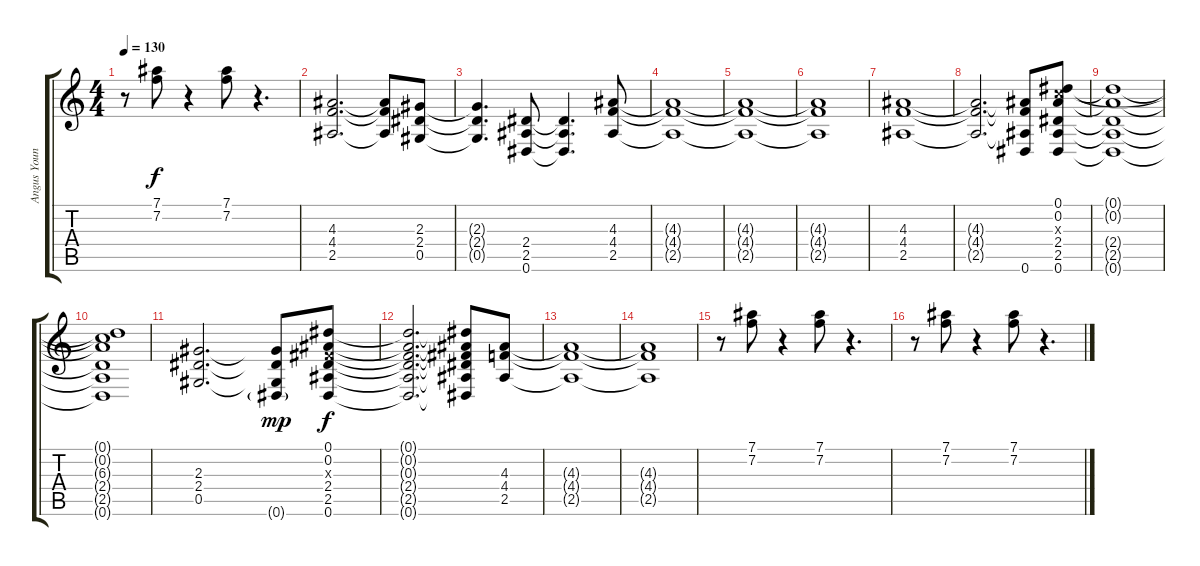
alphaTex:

\track ("Angus Young" "Angus Youn") {instrument overdrivenguitar}
\staff {score tabs}
\tuning (Eb4 Bb3 Gb3 Db3 Ab2 Eb2) {hide}
\ts (4 4)
\tempo 130
\clef g2
\ks c
r.8{dy f} (7.1 7.2).8 r.4 (7.1 7.2).8 r.4{d} |
(4.3 4.4 2.5).2{d} (4.3{t} 4.4{t} 2.5{t}).8 (2.3 2.4 0.5).8 |
(2.3{t} 2.4{t} 0.5{t}).4{d} (2.4 2.5 0.6).8 (2.4{t} 2.5{t} 0.6{t}).4{d} (4.3 4.4 2.5).8 |
(4.3{t} 4.4{t} 2.5{t}).1 |
(4.3{t} 4.4{t} 2.5{t}).1 |
(4.3{t} 4.4{t} 2.5{t}).1 |
(4.3 4.4 2.5).1 |
(4.3{t} 4.4{t} 2.5{t}).2{d} (4.3{t} 4.4{t} 2.5{t} 0.6).8 (0.1 0.2 6.3{x} 2.4 2.5 0.6).8 |
(0.1{t} 0.2{t} 2.4{t} 2.5{t} 0.6{t}).1 |
(0.1{t} 0.2{t} 6.3{t} 2.4{t} 2.5{t} 0.6{t}).1 |
(2.3 2.4 0.5).2{d} (2.3{t} 2.4{t} 0.5{t} 0.6{g}).8{dy mp} (0.1 0.2 0.3{x} 2.4 2.5 0.6).8{dy f} |
(0.1{t} 0.2{t} 0.3{t} 2.4{t} 2.5{t} 0.6{t}).2{d} (0.1{t} 0.2{t} 0.3{t} 2.4{t} 2.5{t} 0.6{t}).8 (4.3 4.4 2.5).8 |
(4.3{t} 4.4{t} 2.5{t}).1 |
(4.3{t} 4.4{t} 2.5{t}).1 |
r.8 (7.1 7.2).8 r.4 (7.1 7.2).8 r.4{d} |
r.8 (7.1 7.2).8 r.4 (7.1 7.2).8 r.4{d}
